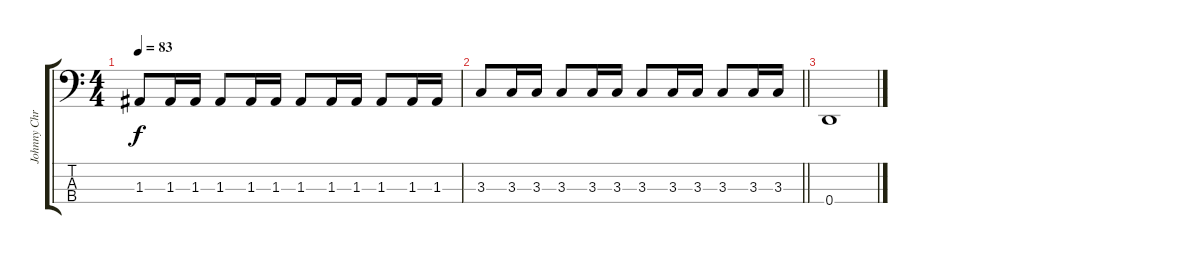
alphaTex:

\track ("Johnny Christ" "Johnny Chr") {instrument electricbassfinger}
\staff {score tabs}
\tuning (G2 D2 A1 D1) {hide}
\ts (4 4)
\tempo 83
\clef f4
\ks c
1.3.8{dy f} 1.3.16 1.3.16 1.3.8 1.3.16 1.3.16 1.3.8 1.3.16 1.3.16 1.3.8 1.3.16 1.3.16 |
\barLineRight lightlight
3.3.8 3.3.16 3.3.16 3.3.8 3.3.16 3.3.16 3.3.8 3.3.16 3.3.16 3.3.8 3.3.16 3.3.16 |
0.4.1
